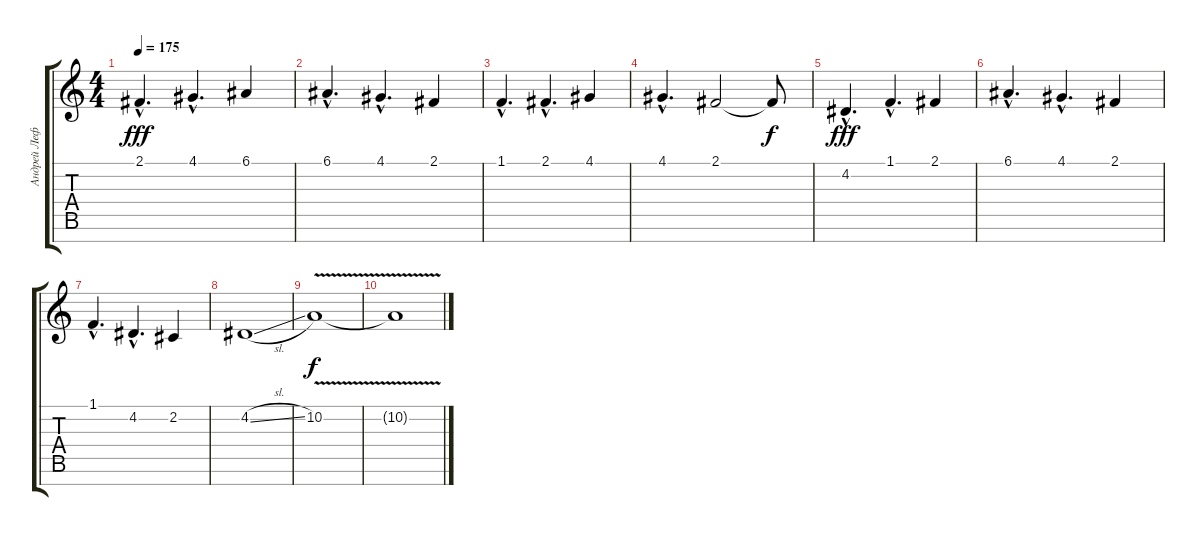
\track ("Андрей Лефлер" "Андрей Леф") {instrument tenorsax}
\staff {score tabs}
\tuning (E4 B3 G3 D3 A2 E2 B1) {hide}
\ts (4 4)
\tempo 175
\clef g2
\ks c
2.1{hac}.4{d dy fff} 4.1{hac}.4{d} 6.1.4 |
6.1{hac}.4{d} 4.1{hac}.4{d} 2.1.4 |
1.1{hac}.4{d} 2.1{hac}.4{d} 4.1.4 |
4.1{hac}.4{d} 2.1.2 2.1{t}.8{dy f} |
4.2{hac}.4{d dy fff} 1.1{hac}.4{d} 2.1.4 |
6.1{hac}.4{d} 4.1{hac}.4{d} 2.1.4 |
1.1{hac}.4{d} 4.2{hac}.4{d} 2.2.4 |
4.2{sl}.1 |
10.2{v}.1{dy f} |
10.2{t}.1
